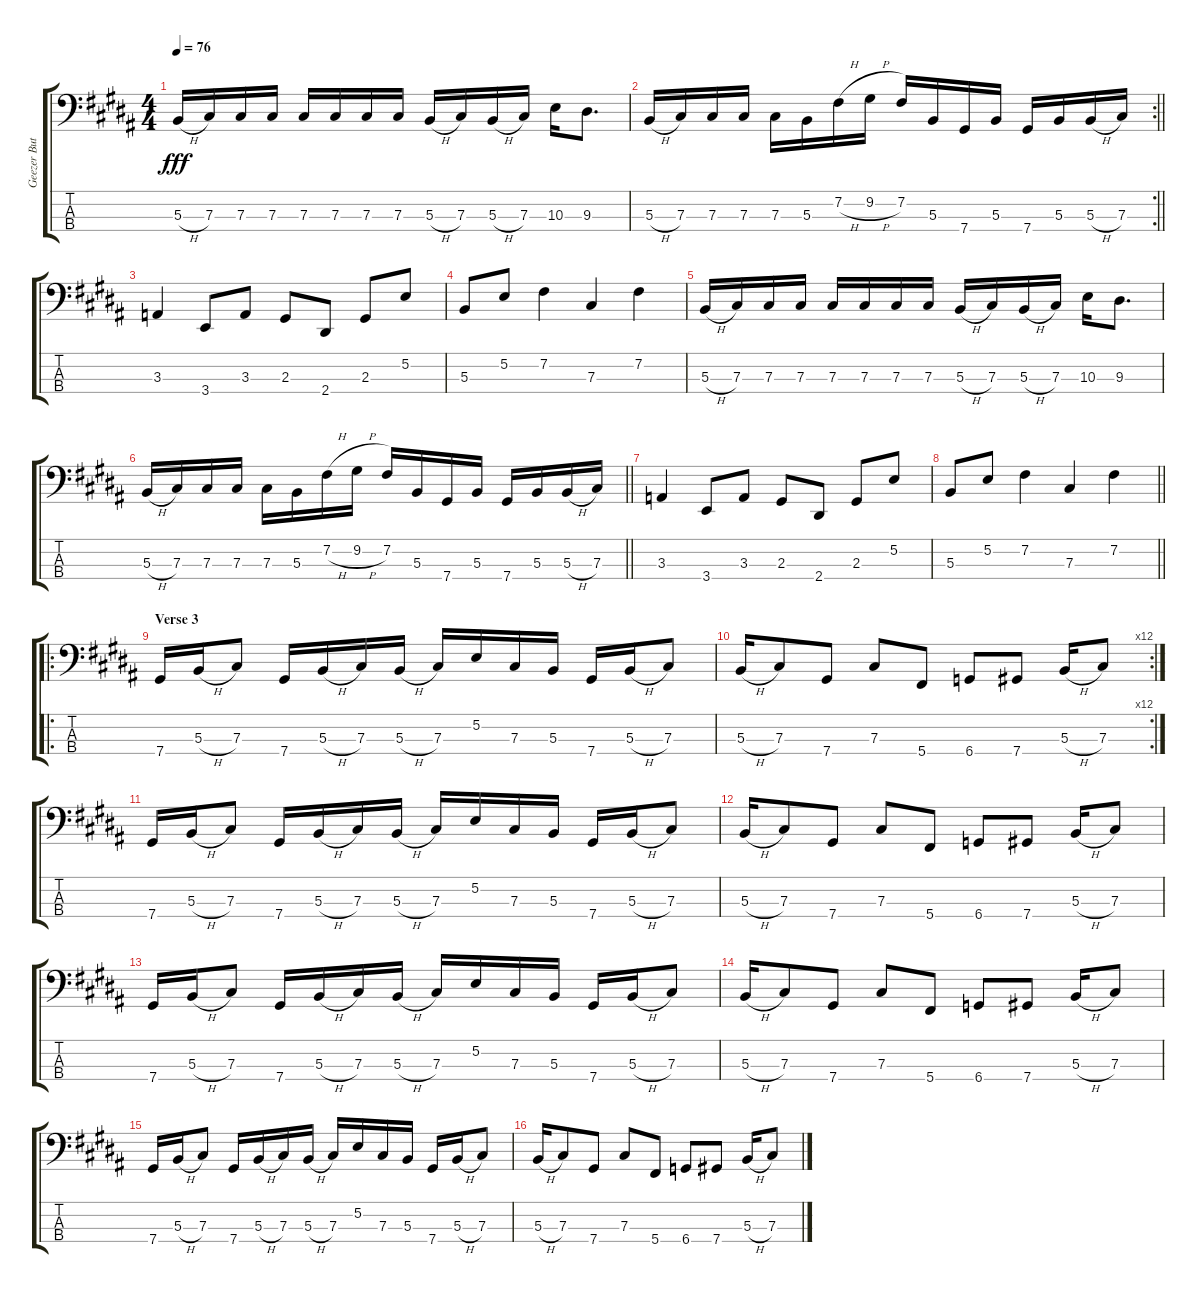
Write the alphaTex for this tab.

\track ("Geezer Butler" "Geezer But") {instrument electricbasspick}
\staff {score tabs}
\tuning (E2 B1 Gb1 Db1) {hide}
\ts (4 4)
\tempo 76
\clef f4
\ks b
5.3{h}.16{dy fff} 7.3.16 7.3.16 7.3.16 7.3.16 7.3.16 7.3.16 7.3.16 5.3{h}.16 7.3.16 5.3{h}.16 7.3.16 10.3.16 9.3.8{d} |
\rc 2
\barLineRight lightlight
5.3{h}.16 7.3.16 7.3.16 7.3.16 7.3.16 5.3.16 7.2{h}.16 9.2{h}.16 7.2.16 5.3.16 7.4.16 5.3.16 7.4.16 5.3.16 5.3{h}.16 7.3.16 |
3.3.4 3.4.8 3.3.8 2.3.8 2.4.8 2.3.8 5.2.8 |
5.3.8 5.2.8 7.2.4 7.3.4 7.2.4 |
5.3{h}.16 7.3.16 7.3.16 7.3.16 7.3.16 7.3.16 7.3.16 7.3.16 5.3{h}.16 7.3.16 5.3{h}.16 7.3.16 10.3.16 9.3.8{d} |
\barLineRight lightlight
5.3{h}.16 7.3.16 7.3.16 7.3.16 7.3.16 5.3.16 7.2{h}.16 9.2{h}.16 7.2.16 5.3.16 7.4.16 5.3.16 7.4.16 5.3.16 5.3{h}.16 7.3.16 |
3.3.4 3.4.8 3.3.8 2.3.8 2.4.8 2.3.8 5.2.8 |
\barLineRight lightlight
5.3.8 5.2.8 7.2.4 7.3.4 7.2.4 |
\ro
\section ("" "Verse 3")
7.4.16 5.3{h}.16 7.3.8 7.4.16 5.3{h}.16 7.3.16 5.3{h}.16 7.3.16 5.2.16 7.3.16 5.3.16 7.4.16 5.3{h}.16 7.3.8 |
\rc 12
5.3{h}.16 7.3.8 7.4.8 7.3.8 5.4.8 6.4.8 7.4.8 5.3{h}.16 7.3.8 |
7.4.16 5.3{h}.16 7.3.8 7.4.16 5.3{h}.16 7.3.16 5.3{h}.16 7.3.16 5.2.16 7.3.16 5.3.16 7.4.16 5.3{h}.16 7.3.8 |
5.3{h}.16 7.3.8 7.4.8 7.3.8 5.4.8 6.4.8 7.4.8 5.3{h}.16 7.3.8 |
7.4.16 5.3{h}.16 7.3.8 7.4.16 5.3{h}.16 7.3.16 5.3{h}.16 7.3.16 5.2.16 7.3.16 5.3.16 7.4.16 5.3{h}.16 7.3.8 |
5.3{h}.16 7.3.8 7.4.8 7.3.8 5.4.8 6.4.8 7.4.8 5.3{h}.16 7.3.8 |
7.4.16 5.3{h}.16 7.3.8 7.4.16 5.3{h}.16 7.3.16 5.3{h}.16 7.3.16 5.2.16 7.3.16 5.3.16 7.4.16 5.3{h}.16 7.3.8 |
5.3{h}.16 7.3.8 7.4.8 7.3.8 5.4.8 6.4.8 7.4.8 5.3{h}.16 7.3.8
